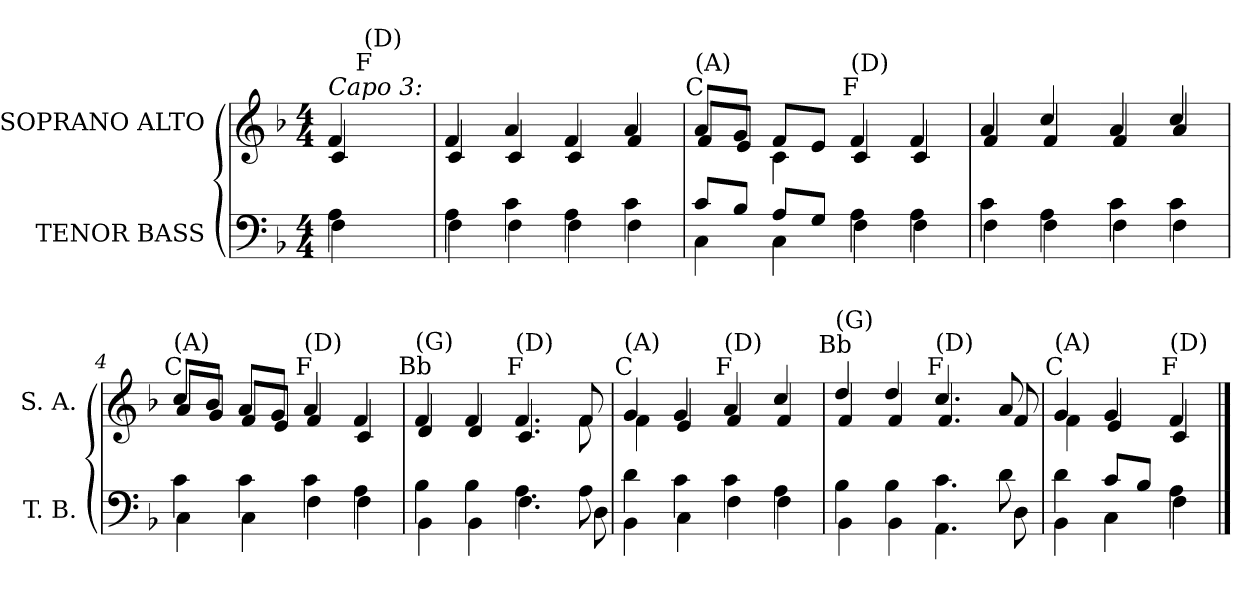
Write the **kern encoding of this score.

**kern	**kern
*part2	*part1
*staff2	*staff1
*I"TENOR BASS	*I"SOPRANO ALTO
*I'T. B.	*I'S. A.
!!LO:PB:g=z
*clefF4	*clefG2
*k[b-]	*k[b-]
*F:	*F:
*M4/4	*M4/4
=	=
*^	*^
!	!	!LO:TX:a:i:t=Capo 3&colon;	!
*	*	*	*^
4Ai\	4Fi\	4fi/	4ci/	16ryy
.	.	.	.	128.ryy
!	!	!	!	!LO:TX:a:cj:t=F
!	!	!	!	!LO:TX:t=(D)
.	.	.	.	8ryy
.	.	.	.	32ryy
.	.	.	.	64ryy
.	.	.	.	256ryy
*	*	*	*v	*v
=	=	=	=
4Ai\	4Fi\	4fi/	4ci/
4ci\	4Fi\	4ai/	4ci/
4Ai\	4Fi\	4fi/	4ci/
4ci\	4Fi\	4ai/	4fi/
=1	=1	=1	=1
!	!	!LO:TX:a:cj:t=C	!
!	!	!LO:TX:t=(A)	!
8ci/L	4Ci\	8ai/L	8fi/L
8B-i/J	.	8gi/J	8ei/J
8Ai/L	4Ci\	8fi/L	4ci\
8Gi/J	.	8ei/J	.
!	!	!LO:TX:a:cj:t=F	!
!	!	!LO:TX:t=(D)	!
4Ai\	4Fi\	4fi/	4ci/
4Ai\	4Fi\	4fi/	4ci/
=2	=2	=2	=2
4ci\	4Fi\	4ai/	4fi/
4Ai\	4Fi\	4cci/	4fi/
!!LO:LB:g=z	!!
=3-	=3-	=3-	=3-
4ci\	4Fi\	4ai/	4fi/
4ci\	4Fi\	4cci/	4ai/
=4	=4	=4	=4
!	!	!LO:TX:a:cj:t=C	!
!	!	!LO:TX:t=(A)	!
4ci\	4Ci\	8cci/L	8ai/L
.	.	8b-i/J	8gi/J
4ci\	4Ci\	8ai/L	8fi/L
.	.	8gi/J	8ei/J
!	!	!LO:TX:a:cj:t=F	!
!	!	!LO:TX:t=(D)	!
4ci\	4Fi\	4ai/	4fi/
4Ai\	4Fi\	4fi/	4ci/
=5	=5	=5	=5
!	!	!LO:TX:a:cj:t=Bb	!
!	!	!LO:TX:t=(G)	!
4B-i\	4BB-i\	4fi/	4di/
4B-i\	4BB-i\	4fi/	4di/
!	!	!LO:TX:a:cj:t=F	!
!	!	!LO:TX:t=(D)	!
4.Ai\	4.Fi\	4.fi/	4.ci/
8Ai\	8Di\	8fi/	8fi\
!!LO:LB:g=z	!!
=6	=6	=6	=6
!	!	!LO:TX:a:cj:t=C	!
!	!	!LO:TX:t=(A)	!
4di\	4BB-i\	4gi/	4fi\
4ci\	4Ci\	4gi/	4ei/
!	!	!LO:TX:a:cj:t=F	!
!	!	!LO:TX:t=(D)	!
4ci\	4Fi\	4ai/	4fi/
4Ai\	4Fi\	4cci/	4fi/
=7	=7	=7	=7
!	!	!LO:TX:a:cj:t=Bb	!
!	!	!LO:TX:t=(G)	!
4B-i\	4BB-i\	4ddi/	4fi/
4B-i\	4BB-i\	4ddi/	4fi/
!	!	!LO:TX:a:cj:t=F	!
!	!	!LO:TX:t=(D)	!
4.ci\	4.AAi\	4.cci/	4.fi/
8di\	8Di\	8ai/	8fi/
=8	=8	=8	=8
!	!	!LO:TX:a:cj:t=C	!
!	!	!LO:TX:t=(A)	!
4di\	4BB-i\	4gi/	4fi\
8ci/L	4Ci\	4gi/	4ei/
8B-i/J	.	.	.
!	!	!LO:TX:a:cj:t=F	!
!	!	!LO:TX:t=(D)	!
4Ai\	4Fi\	4fi/	4ci/
*v	*v	*	*
*	*v	*v
==	==
*-	*-
